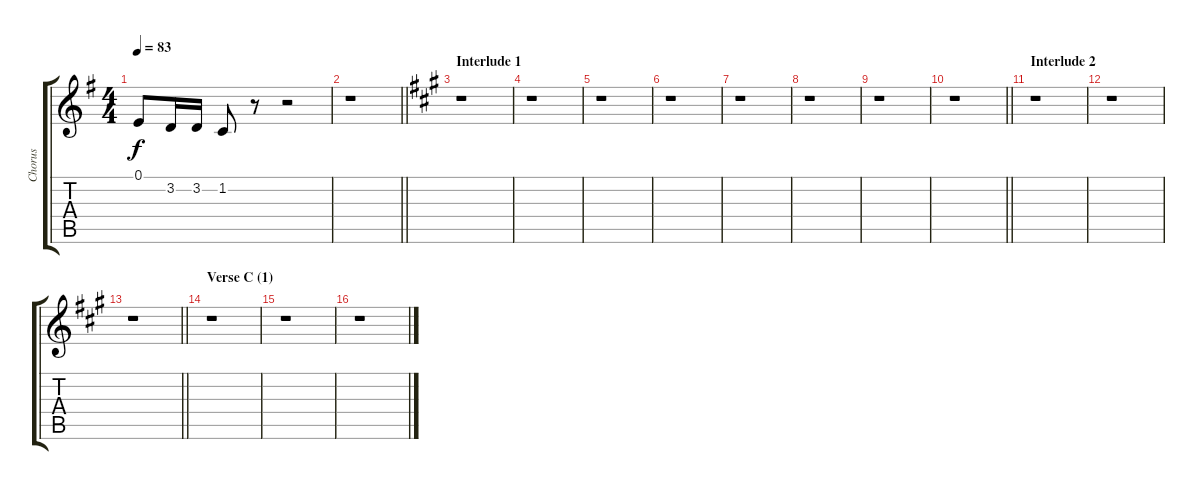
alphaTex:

\track ("Chorus" "Chorus") {instrument sopranosax}
\staff {score tabs}
\tuning (E4 B3 G3 D3 A2 E2) {hide}
\ts (4 4)
\tempo 83
\clef g2
\ks eminor
0.1.8{dy f} 3.2.16 3.2.16 1.2.8 r.8 r.2 |
\barLineRight lightlight
r.1 |
\section ("" "Interlude 1")
\ks f#minor
r.1 |
r.1 |
r.1 |
r.1 |
r.1 |
r.1 |
r.1 |
\barLineRight lightlight
r.1 |
\section ("" "Interlude 2")
r.1 |
r.1 |
\barLineRight lightlight
r.1 |
\section ("" "Verse C (1)")
r.1 |
r.1 |
r.1
